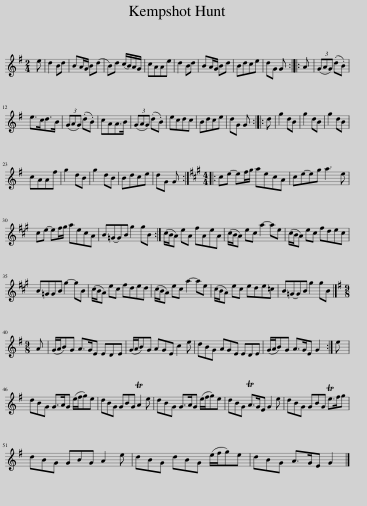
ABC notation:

X:1
L:1/8
M:2/4
I:linebreak $
K:G
V:1 treble
V:1
 e | d2 Bd | BA/G/ B(d | B)d (c/B/)A/G/ | cAAe | %5
 d2 Bd | BA/G/ Bd | Bdce | dG G :: A | %10
 (3(GAG) (.d.B) |$ e>cd>B | (3(GAG) (.d.B) | cAA>B | (3(GAG) (.d.B) | %15
 ecdc | Bdce | dG G :: d | g2 dB | %20
 g2 dB | g2 dB |$ cAAf | g2 dB | g2 dB | %25
 Bdce | dG G ::[K:A][M:4/4] ce- ef/g/ aecA | ce-eg a3 e |$ ce- ef/g/ aecA | %30
 B=G-GB g2 gB :| (c/B/A) eA fAeA | (c/B/A) ec a2- ae | (c/B/A) ec fdec |$ B=GGB g2- gB | %35
 (c/B/A) ec fded | (c/B/A) ec a2- ae | (c/B/A) ec ede=c | B=G-GB g2 gB |]$[K:G][M:9/8] A | %40
 (G/A/B)G A>GE EDE | (G/A/B)G AGE c2 e | dBG AGE EDE | (G/A/B)G A>GE G2 :| e |$ %45
 dBG G>AG (e/f/g)e | dBG GBG TA2 e | dBG G>AG (e/f/g)e | dBG TA>GE G2 e | dBG GBG Te>fg |$ %50
 dBG GBG A2 e | dBG dBG (e/f/g)e | dBG A>GE G2 |] %53
